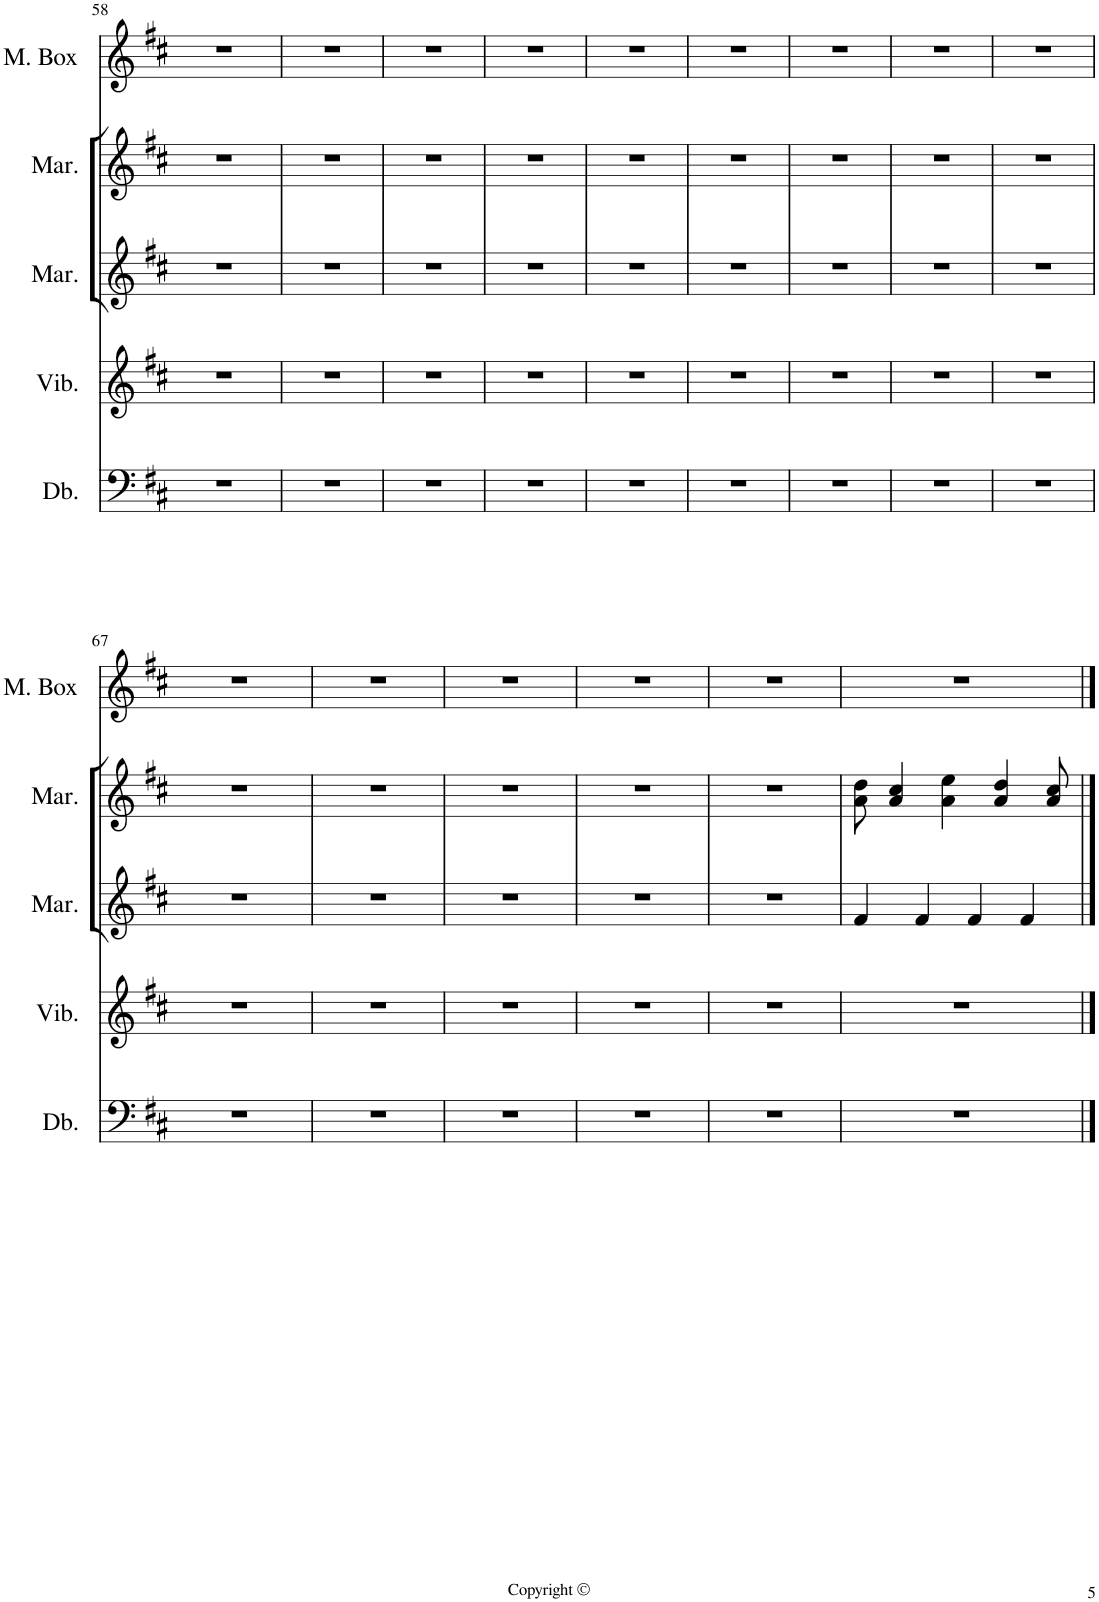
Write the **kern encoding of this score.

**kern	**kern	**kern	**kern	**kern
*part5	*part4	*part3	*part2	*part1
*staff5	*staff4	*staff3	*staff2	*staff1
*I"Double Bass	*I"Vibraphone	*I"Marimba	*I"Marimba	*I"Music Box
*I'Db.	*I'Vib.	*I'Mar.	*I'Mar.	*I'M. Box
!!LO:PB:g=z
*clefF4	*clefG2	*clefG2	*clefG2	*clefG2
*Trd7c12	*	*	*	*
*k[f#c#]	*k[f#c#]	*k[f#c#]	*k[f#c#]	*k[f#c#]
*D:	*D:	*D:	*D:	*D:
*M4/4	*M4/4	*M4/4	*M4/4	*M4/4
=58	=58	=58	=58	=58
1r	1r	1r	1r	1r
=59	=59	=59	=59	=59
1r	1r	1r	1r	1r
=60	=60	=60	=60	=60
1r	1r	1r	1r	1r
=61	=61	=61	=61	=61
1r	1r	1r	1r	1r
=62	=62	=62	=62	=62
1r	1r	1r	1r	1r
=63	=63	=63	=63	=63
1r	1r	1r	1r	1r
=64	=64	=64	=64	=64
1r	1r	1r	1r	1r
=65	=65	=65	=65	=65
1r	1r	1r	1r	1r
=66	=66	=66	=66	=66
1r	1r	1r	1r	1r
!!LO:LB:g=z
=67	=67	=67	=67	=67
1r	1r	1r	1r	1r
=68	=68	=68	=68	=68
1r	1r	1r	1r	1r
=69	=69	=69	=69	=69
1r	1r	1r	1r	1r
=70	=70	=70	=70	=70
1r	1r	1r	1r	1r
=71	=71	=71	=71	=71
1r	1r	1r	1r	1r
=72	=72	=72	=72	=72
1r	1r	4f#/	8a\ 8dd\	1r
.	.	.	4a/ 4cc#/	.
.	.	4f#/	.	.
.	.	.	4a\ 4ee\	.
.	.	4f#/	.	.
.	.	.	4a/ 4dd/	.
.	.	4f#/	.	.
.	.	.	8a/ 8cc#/	.
==	==	==	==	==
*-	*-	*-	*-	*-
